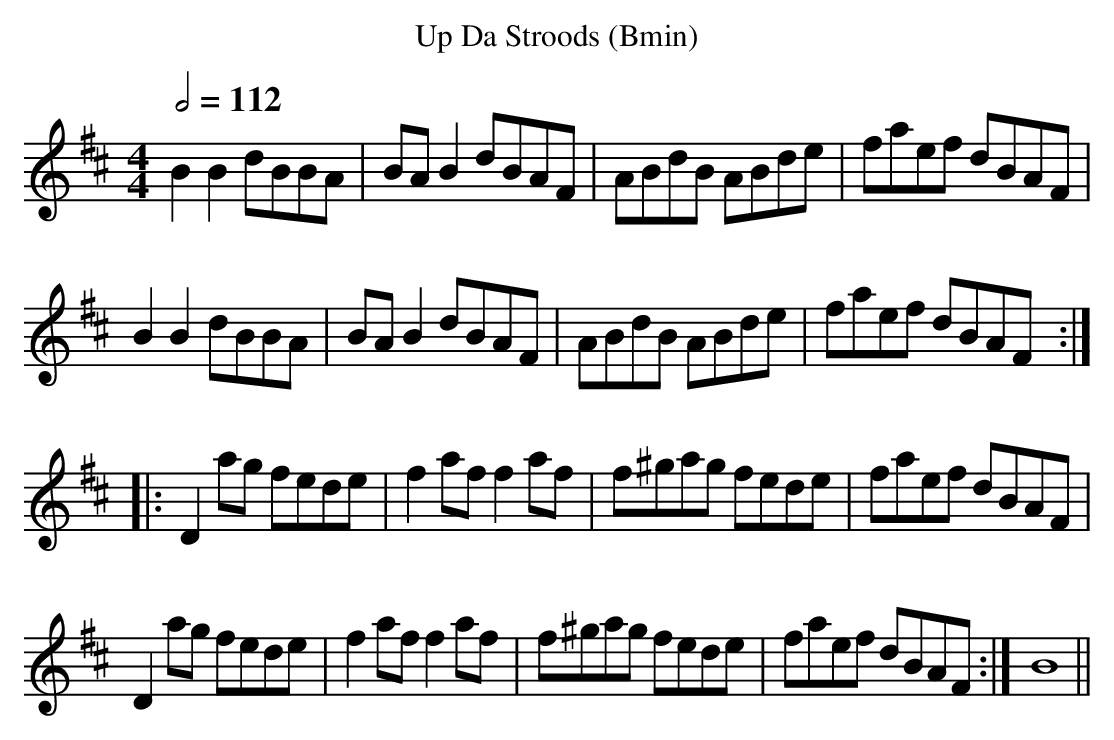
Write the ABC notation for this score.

X:1
T:Up Da Stroods (Bmin)
Q:1/2=112
M:4/4
L:1/8
K:Bmin
B2 B2 dBBA | BA B2 dBAF | ABdB ABde | faef dBAF |
B2 B2 dBBA | BA B2 dBAF | ABdB ABde | faef dBAF:|
|: D2 ag fede | f2 af f2 af | f^gag fede | faef dBAF |
D2 ag fede | f2 af f2 af | f^gag fede | faef dBAF :|B8||
